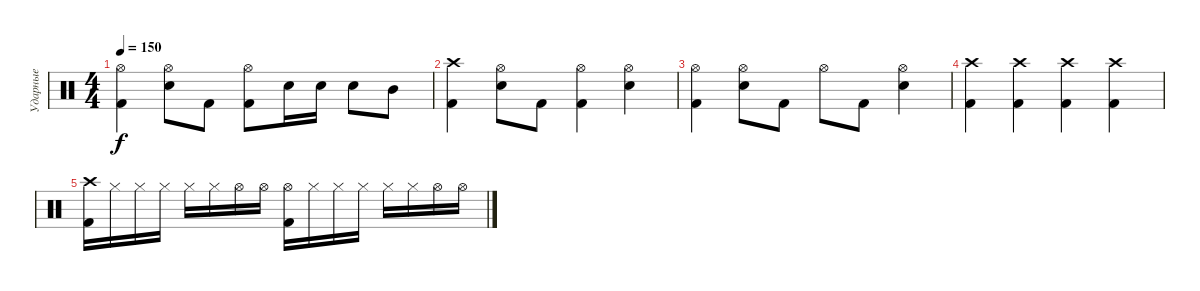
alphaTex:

\track ("Ударные" "Ударные") {instrument percussion}
\staff {score}
\articulation defaults
\ts (4 4)
\tempo 150
\clef neutral
\ks c
("Hi-Hat (open)" "Kick (hit) 2").4{dy f} ("Hi-Hat (open)" "Electric Snare (hit)").8 "Kick (hit) 2".8 ("Hi-Hat (open)" "Kick (hit) 2").8 "Electric Snare (hit)".16 "Electric Snare (hit)".16 "Electric Snare (hit)".8 "Mid Tom (hit)".8 |
("Crash high (hit)" "Kick (hit) 2").4 ("Hi-Hat (open)" "Electric Snare (hit)").8 "Kick (hit) 2".8 ("Hi-Hat (open)" "Kick (hit) 2").4 ("Hi-Hat (open)" "Electric Snare (hit)").4 |
("Hi-Hat (open)" "Kick (hit) 2").4 ("Hi-Hat (open)" "Electric Snare (hit)").8 "Kick (hit) 2".8 "Hi-Hat (open)".8 "Kick (hit) 2".8 ("Hi-Hat (open)" "Electric Snare (hit)").4 |
("Crash high (hit)" "Kick (hit) 2").4 ("Crash high (hit)" "Kick (hit) 2").4 ("Crash high (hit)" "Kick (hit) 2").4 ("Crash high (hit)" "Kick (hit) 2").4 |
("Crash high (hit)" "Kick (hit) 2").16 "Hi-Hat (closed)".16 "Hi-Hat (closed)".16 "Hi-Hat (closed)".16 "Hi-Hat (closed)".16 "Hi-Hat (closed)".16 "Hi-Hat (open)".16 "Hi-Hat (open)".16 ("Hi-Hat (open)" "Kick (hit) 2").16 "Hi-Hat (closed)".16 "Hi-Hat (closed)".16 "Hi-Hat (closed)".16 "Hi-Hat (closed)".16 "Hi-Hat (closed)".16 "Hi-Hat (open)".16 "Hi-Hat (open)".16
